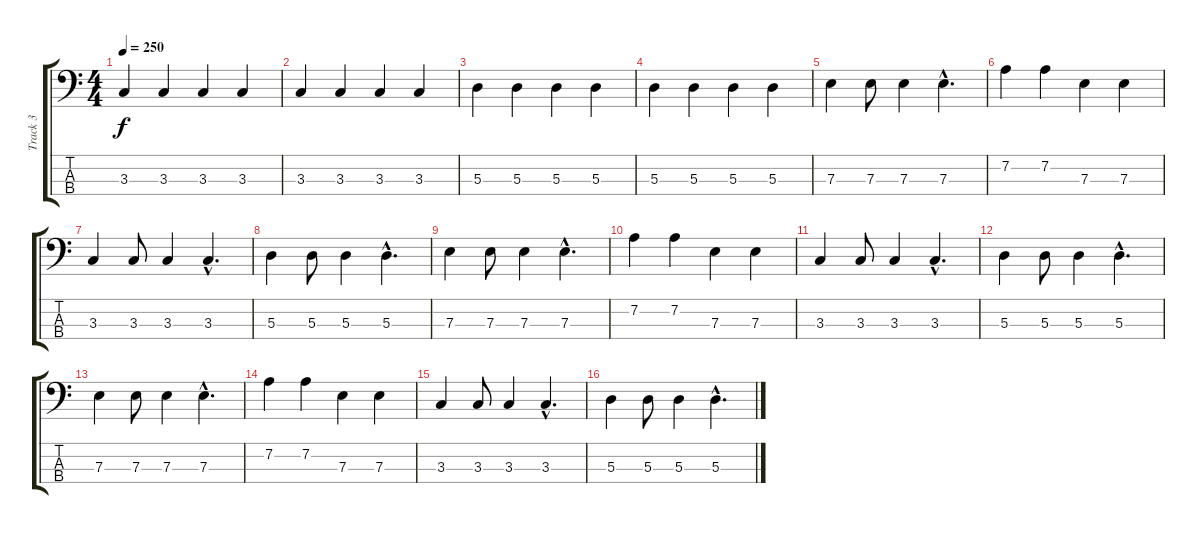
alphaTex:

\track ("Track 3" "Track 3") {instrument electricbassfinger}
\staff {score tabs}
\tuning (G2 D2 A1 E1) {hide}
\ts (4 4)
\tempo 250
\clef f4
\ks c
3.3.4{dy f} 3.3.4 3.3.4 3.3.4 |
3.3.4 3.3.4 3.3.4 3.3.4 |
5.3.4 5.3.4 5.3.4 5.3.4 |
5.3.4 5.3.4 5.3.4 5.3.4 |
7.3.4 7.3.8 7.3.4 7.3{hac}.4{d} |
7.2.4 7.2.4 7.3.4 7.3.4 |
3.3.4 3.3.8 3.3.4 3.3{hac}.4{d} |
5.3.4 5.3.8 5.3.4 5.3{hac}.4{d} |
7.3.4 7.3.8 7.3.4 7.3{hac}.4{d} |
7.2.4 7.2.4 7.3.4 7.3.4 |
3.3.4 3.3.8 3.3.4 3.3{hac}.4{d} |
5.3.4 5.3.8 5.3.4 5.3{hac}.4{d} |
7.3.4 7.3.8 7.3.4 7.3{hac}.4{d} |
7.2.4 7.2.4 7.3.4 7.3.4 |
3.3.4 3.3.8 3.3.4 3.3{hac}.4{d} |
5.3.4 5.3.8 5.3.4 5.3{hac}.4{d}
